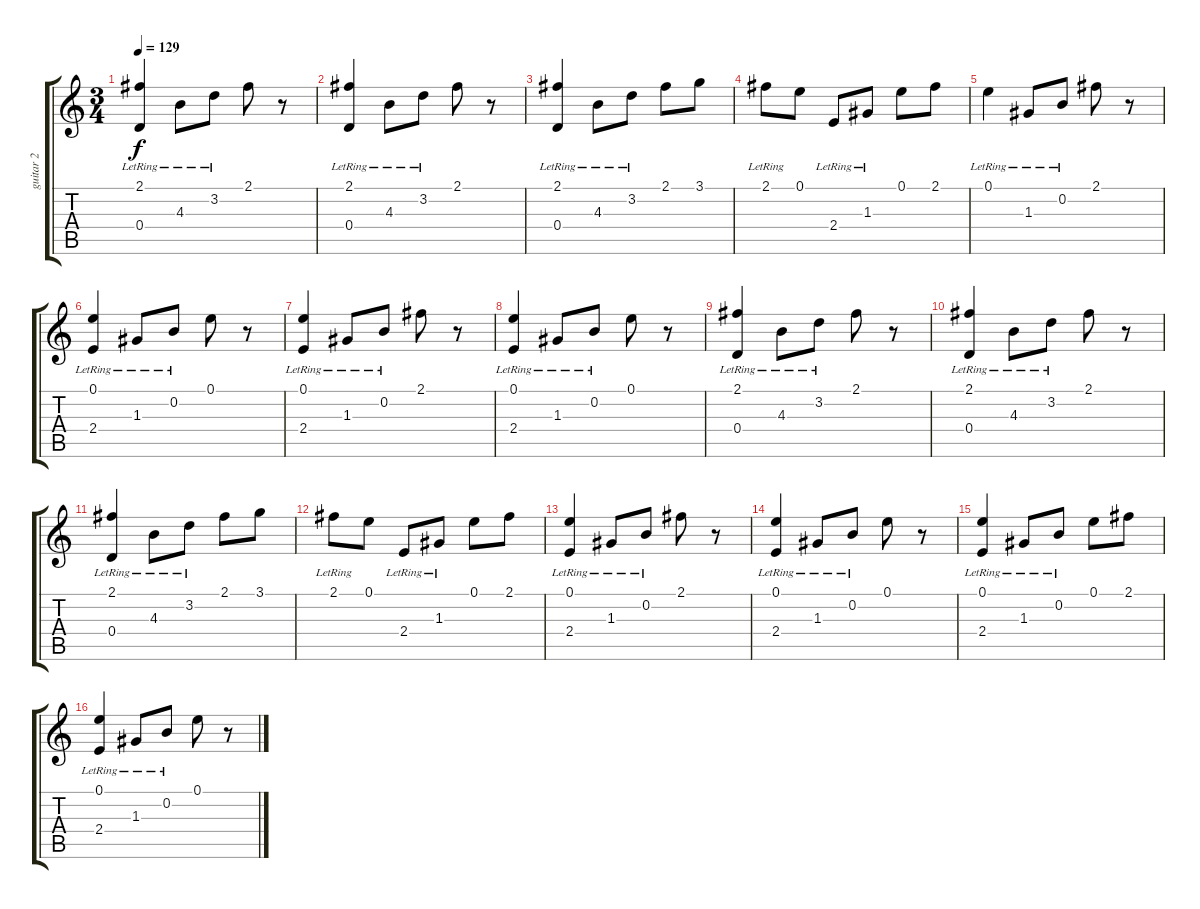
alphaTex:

\track ("guitar 2" "guitar 2") {instrument acousticguitarnylon}
\staff {score tabs}
\tuning (E4 B3 G3 D3 A2 E2) {hide}
\ts (3 4)
\tempo 129
\clef g2
\ks c
(2.1{lr} 0.4{lr}).4{dy f} 4.3{lr}.8 3.2{lr}.8 2.1.8 r.8 |
(2.1{lr} 0.4{lr}).4 4.3{lr}.8 3.2{lr}.8 2.1.8 r.8 |
(2.1{lr} 0.4{lr}).4 4.3{lr}.8 3.2{lr}.8 2.1.8 3.1.8 |
2.1{lr}.8 0.1.8 2.4{lr}.8 1.3{lr}.8 0.1.8 2.1.8 |
0.1{lr}.4 1.3{lr}.8 0.2{lr}.8 2.1.8 r.8 |
(0.1{lr} 2.4{lr}).4 1.3{lr}.8 0.2{lr}.8 0.1.8 r.8 |
(0.1{lr} 2.4{lr}).4 1.3{lr}.8 0.2{lr}.8 2.1.8 r.8 |
(0.1{lr} 2.4{lr}).4 1.3{lr}.8 0.2{lr}.8 0.1.8 r.8 |
(2.1{lr} 0.4{lr}).4 4.3{lr}.8 3.2{lr}.8 2.1.8 r.8 |
(2.1{lr} 0.4{lr}).4 4.3{lr}.8 3.2{lr}.8 2.1.8 r.8 |
(2.1{lr} 0.4{lr}).4 4.3{lr}.8 3.2{lr}.8 2.1.8 3.1.8 |
2.1{lr}.8 0.1.8 2.4{lr}.8 1.3{lr}.8 0.1.8 2.1.8 |
(0.1{lr} 2.4{lr}).4 1.3{lr}.8 0.2{lr}.8 2.1.8 r.8 |
(0.1{lr} 2.4{lr}).4 1.3{lr}.8 0.2{lr}.8 0.1.8 r.8 |
(0.1{lr} 2.4{lr}).4 1.3{lr}.8 0.2{lr}.8 0.1.8 2.1.8 |
(0.1{lr} 2.4{lr}).4 1.3{lr}.8 0.2{lr}.8 0.1.8 r.8
